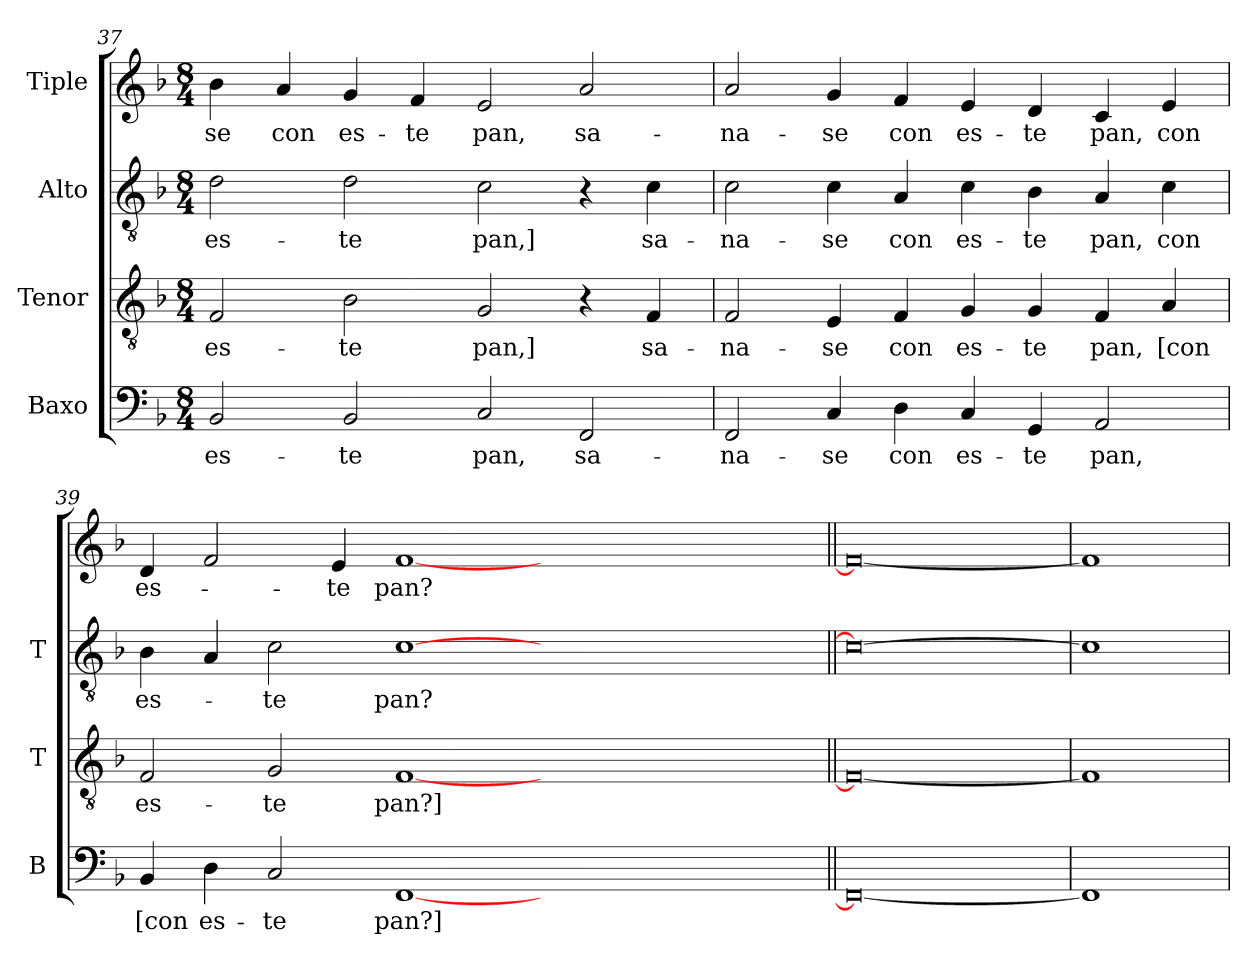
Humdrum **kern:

**kern	**text	**kern	**text	**kern	**text	**kern	**text
*part4	*part4	*part3	*part3	*part2	*part2	*part1	*part1
*staff4	*staff4	*staff3	*staff3	*staff2	*staff2	*staff1	*staff1
*I"Baxo	*	*I"Tenor	*	*I"Alto	*	*I"Tiple	*
*I'B	*	*I'T	*	*I'T	*	*	*
!!LO:LB:g=z
*clefF4	*	*clefGv2	*	*clefGv2	*	*clefG2	*
*	*	*ITrd7c12	*	*ITrd7c12	*	*	*
*k[b-]	*	*k[b-]	*	*k[b-]	*	*k[b-]	*
*F:	*	*F:	*	*F:	*	*F:	*
*M8/4	*	*M8/4	*	*M8/4	*	*M8/4	*
=37	=37	=37	=37	=37	=37	=37	=37
!	!LO:LY:b	!	!LO:LY:b	!	!LO:LY:b	!	!LO:LY:b
2BB-/	es-	2FF/	es-	2D\	es-	4b-\	-se
!	!	!	!	!	!	!	!LO:LY:b
.	.	.	.	.	.	4a/	con
!	!LO:LY:b	!	!LO:LY:b	!	!LO:LY:b	!	!LO:LY:b
2BB-/	-te	2BB-\	-te	2D\	-te	4g/	es-
!	!	!	!	!	!	!	!LO:LY:b
.	.	.	.	.	.	4f/	-te
!	!LO:LY:b	!	!LO:LY:b	!	!LO:LY:b	!	!LO:LY:b
2C/	pan,	2GG/	pan,]	2C\	pan,]	2e/	pan,
!	!LO:LY:b	!	!	!	!	!	!LO:LY:b
2FF/	sa-	4r	.	4r	.	2a/	sa-
!	!	!	!LO:LY:b	!	!LO:LY:b	!	!
.	.	4FF/	sa-	4C\	sa-	.	.
=38	=38	=38	=38	=38	=38	=38	=38
!	!LO:LY:b	!	!LO:LY:b	!	!LO:LY:b	!	!LO:LY:b
2FF/	-na-	2FF/	-na-	2C\	-na-	2a/	-na-
!	!LO:LY:b	!	!LO:LY:b	!	!LO:LY:b	!	!LO:LY:b
4C/	-se	4EE/	-se	4C\	-se	4g/	-se
!	!LO:LY:b	!	!LO:LY:b	!	!LO:LY:b	!	!LO:LY:b
4D\	con	4FF/	con	4AA/	con	4f/	con
!	!LO:LY:b	!	!LO:LY:b	!	!LO:LY:b	!	!LO:LY:b
4C/	es-	4GG/	es-	4C\	es-	4e/	es-
!	!LO:LY:b	!	!LO:LY:b	!	!LO:LY:b	!	!LO:LY:b
4GG/	-te	4GG/	-te	4BB-\	-te	4d/	-te
!	!LO:LY:b	!	!LO:LY:b	!	!LO:LY:b	!	!LO:LY:b
2AA/	pan,	4FF/	pan,	4AA/	pan,	4c/	pan,
!	!	!	!LO:LY:b	!	!LO:LY:b	!	!LO:LY:b
.	.	4AA/	[con	4C\	con	4e/	con
=39	=39	=39	=39	=39	=39	=39	=39
!	!LO:LY:b	!	!LO:LY:b	!	!LO:LY:b	!	!LO:LY:b
4BB-/	[con	2FF/	es-	4BB-\	es-	4d/	es-
!	!LO:LY:b	!	!	!	!	!	!
4D\	es-	.	.	4AA/	.	2f/	.
!	!LO:LY:b	!	!LO:LY:b	!	!LO:LY:b	!	!
2C/	-te	2GG/	-te	2C\	-te	.	.
!	!	!	!	!	!	!	!LO:LY:b
.	.	.	.	.	.	4e/	-te
!	!LO:LY:b	!	!LO:LY:b	!	!LO:LY:b	!	!LO:LY:b
[1FF	pan?]	[1FF	pan?]	[1C	pan?	[1f	pan?
0.ryy	.	0.ryy	.	0.ryy	.	0.ryy	.
=40||	=40||	=40||	=40||	=40||	=40||	=40||	=40||
0FF_	.	0FF_	.	0C_	.	0f_	.
=41	=41	=41	=41	=41	=41	=41	=41
1FF]	.	1FF]	.	1C]	.	1f]	.
=	=	=	=	=	=	=	=
*-	*-	*-	*-	*-	*-	*-	*-
